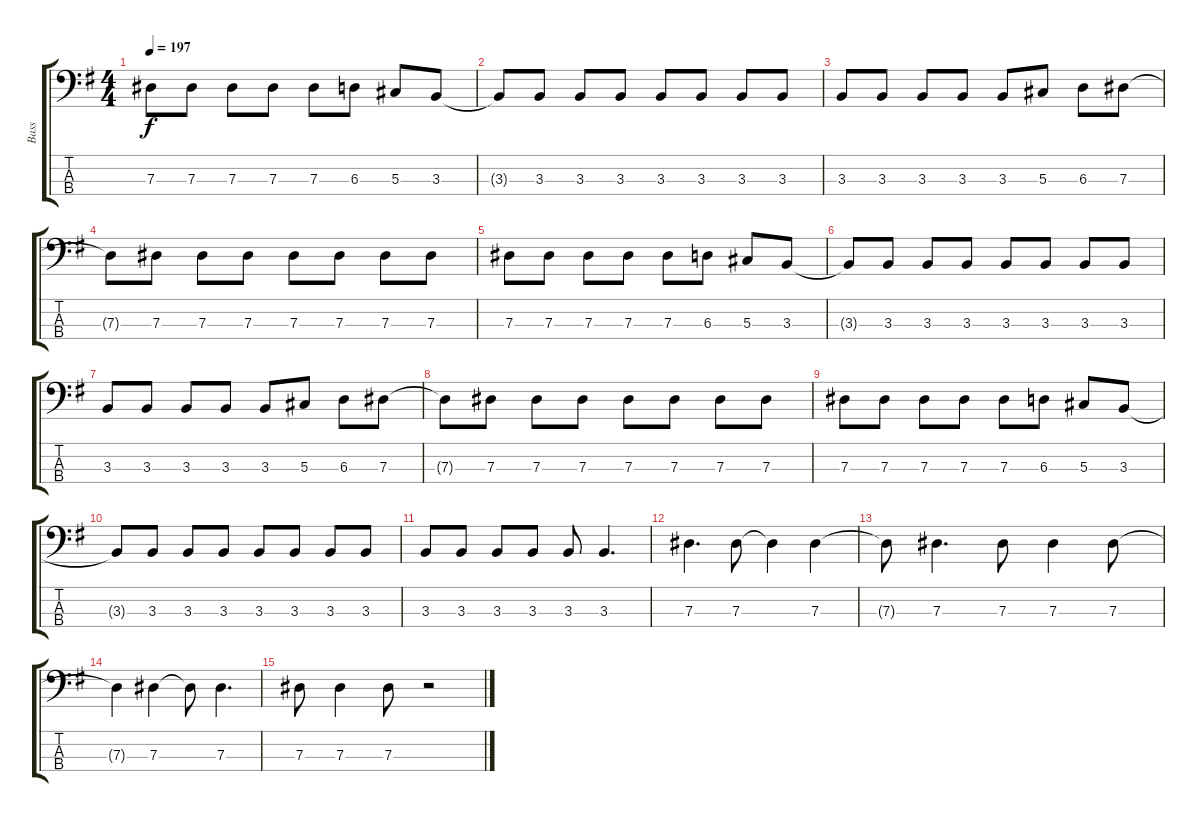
\track ("Bass" "Bass") {instrument electricbassfinger}
\staff {score tabs}
\tuning (Gb2 Db2 Ab1 Eb1) {hide}
\ts (4 4)
\tempo 197
\clef f4
\ks g
7.3.8{dy f} 7.3.8 7.3.8 7.3.8 7.3.8 6.3.8 5.3.8 3.3.8 |
3.3{t}.8 3.3.8 3.3.8 3.3.8 3.3.8 3.3.8 3.3.8 3.3.8 |
3.3.8 3.3.8 3.3.8 3.3.8 3.3.8 5.3.8 6.3.8 7.3.8 |
7.3{t}.8 7.3.8 7.3.8 7.3.8 7.3.8 7.3.8 7.3.8 7.3.8 |
7.3.8 7.3.8 7.3.8 7.3.8 7.3.8 6.3.8 5.3.8 3.3.8 |
3.3{t}.8 3.3.8 3.3.8 3.3.8 3.3.8 3.3.8 3.3.8 3.3.8 |
3.3.8 3.3.8 3.3.8 3.3.8 3.3.8 5.3.8 6.3.8 7.3.8 |
7.3{t}.8 7.3.8 7.3.8 7.3.8 7.3.8 7.3.8 7.3.8 7.3.8 |
7.3.8 7.3.8 7.3.8 7.3.8 7.3.8 6.3.8 5.3.8 3.3.8 |
3.3{t}.8 3.3.8 3.3.8 3.3.8 3.3.8 3.3.8 3.3.8 3.3.8 |
3.3.8 3.3.8 3.3.8 3.3.8 3.3.8 3.3.4{d} |
7.3.4{d} 7.3.8 7.3{t}.4 7.3.4 |
7.3{t}.8 7.3.4{d} 7.3.8 7.3.4 7.3.8 |
7.3{t}.4 7.3.4 7.3{t}.8 7.3.4{d} |
7.3.8 7.3.4 7.3.8 r.2
